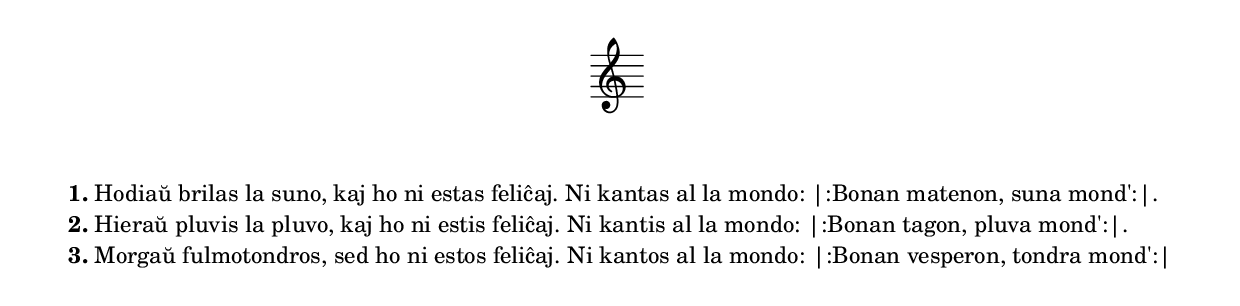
\tocItem \markup "Veterokanto"
\score {
	\header {
	title = "Veterokanto"
	subsubtitle = \markup { \vspace #1 }
	}
  % nur simbolaj notoj, necesaj por ke entute aperu la titolo:
  \layout { indent = 9\cm } \new Staff { \omit Staff.BarLine \omit Staff.TimeSignature \omit Score.BarNumber { s1 } }
}
\noPageBreak

\markup {
% \combine \null \vspace #0.3 % adds vertical spacing between verses
      
 \fill-line {
    % \hspace #0.1 % moves the column off the left margin;
     % can be removed if space on the page is tight
     \column {
      \line { \bold "1."
        \column {
		"Hodiaŭ brilas la suno, kaj ho ni estas feliĉaj.
Ni kantas al la mondo: |:Bonan matenon, suna mond':|."

           } % column
      } % line
	  %\combine \null \vspace #0.1 % adds vertical spacing between verses
      \line { \bold "2."
        \column {
		"Hieraŭ pluvis la pluvo, kaj ho ni estis feliĉaj.
Ni kantis al la mondo: |:Bonan tagon, pluva mond':|."
        } % column
      } % line
      %\combine \null \vspace #0.1 % adds vertical spacing between verses
      \line { \bold "3."
        \column {
		"Morgaŭ fulmotondros, sed ho ni estos feliĉaj.
Ni kantos al la mondo: |:Bonan vesperon, tondra mond':|"
 \combine \null \vspace #0.5 % adds vertical spacing between verses

} % column
      } % line
    } % fill-line
    }
} % markup	
